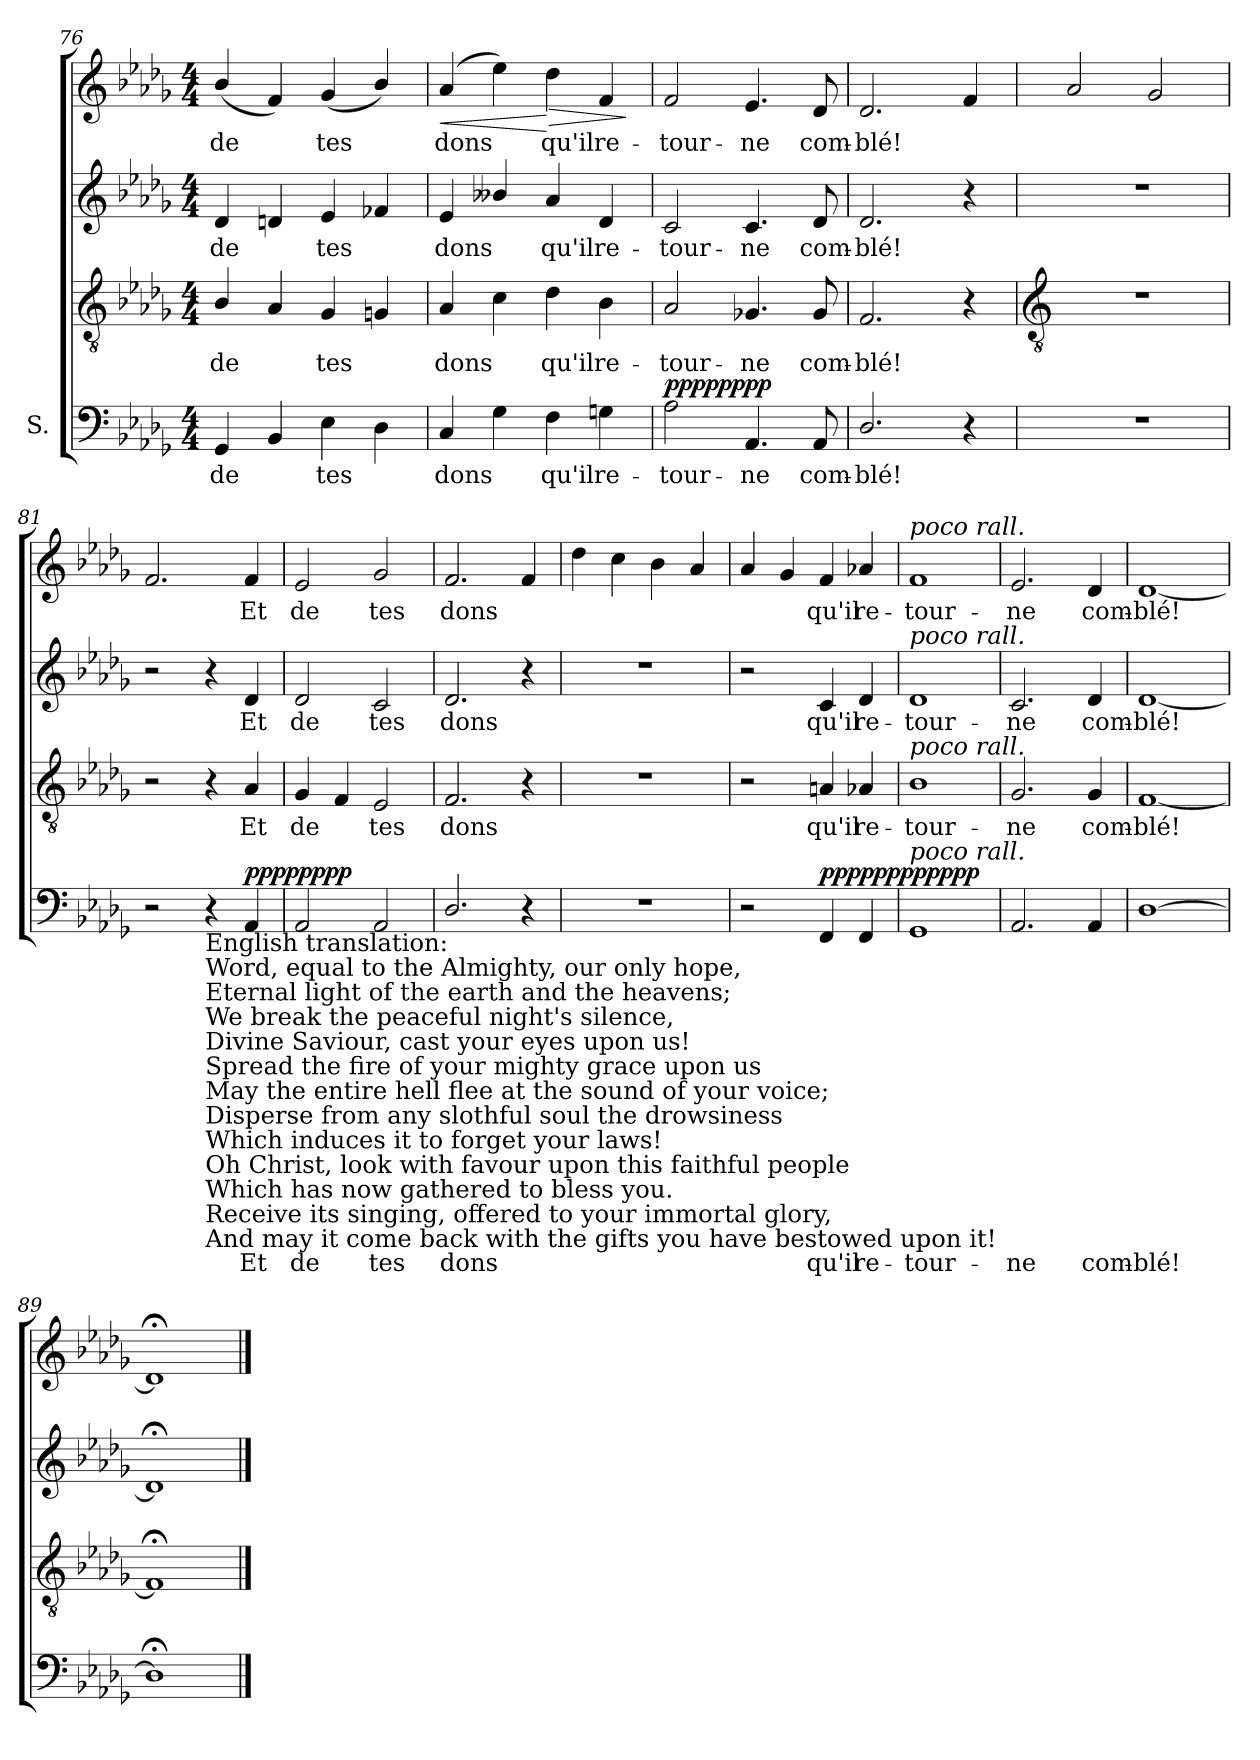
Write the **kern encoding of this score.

**kern	**text	**kern	**text	**kern	**text	**kern	**text	**dynam
*part1	*part1	*part1	*part1	*part1	*part1	*part1	*part1	*part1
*staff4	*staff4	*staff3	*staff3	*staff2	*staff2	*staff1	*staff1	*staff1/2/3/4
*I"S.	*	*	*	*	*	*	*	*
!!LO:LB:g=z
*clefF4	*	*clefGv2	*	*clefG2	*	*clefG2	*	*
*k[b-e-a-d-g-]	*	*k[b-e-a-d-g-]	*	*k[b-e-a-d-g-]	*	*k[b-e-a-d-g-]	*	*
*D-:	*	*D-:	*	*D-:	*	*D-:	*	*
*M4/4	*	*M4/4	*	*M4/4	*	*M4/4	*	*
=76	=76	=76	=76	=76	=76	=76	=76	=76
!	!LO:LY:b	!	!LO:LY:b	!	!LO:LY:b	!	!LO:LY:b	!
4GG-	de	4B-/	de	4d-	de	(<4b-/	de	.
4BB-	.	4A-	.	4dn	.	4f/)	.	.
!	!LO:LY:b	!	!LO:LY:b	!	!LO:LY:b	!	!LO:LY:b	!
4E-	tes	4G-	tes	4e-	tes	(<4g-/	tes	.
4D-	.	4Gn	.	4f-X	.	4b-/)	.	.
=77	=77	=77	=77	=77	=77	=77	=77	=77
!	!LO:LY:b	!	!LO:LY:b	!	!LO:LY:b	!	!LO:LY:b	!LO:HP:b
4C	-dons	4A-	-dons	4e-	-dons	(<4a-	dons	<
4G-	.	4c	.	4b--X/	.	4ee-)	.	.
!	!LO:LY:b	!	!LO:LY:b	!	!LO:LY:b	!	!LO:LY:b	!LO:HP:n=1:b
4F	qu'il	4d-	qu'il	4a-	qu'il	4dd-	qu'il	[ >
!	!LO:LY:b	!	!LO:LY:b	!	!LO:LY:b	!	!LO:LY:b	!
4Gn	re-	4B-	re-	4d-	re-	4f	re-	.
.	.	.	.	.	.	.	.	]
=78	=78	=78	=78	=78	=78	=78	=78	=78
!	!LO:LY:b	!	!LO:LY:b	!	!LO:LY:b	!	!LO:LY:b	!LO:DY:a=4
!	!	!	!	!	!	!	!	!LO:DY:n=1:a=3
!	!	!	!	!	!	!	!	!LO:DY:n=2:a=2
!	!	!	!	!	!	!	!	!LO:DY:n=3:a
2A-	-tour-	2A-	-tour-	2c	-tour-	2f	-tour-	pp pp pp pp
!	!LO:LY:b	!	!LO:LY:b	!	!LO:LY:b	!	!LO:LY:b	!
4.AA-	-ne	4.G-X	-ne	4.c	-ne	4.e-	-ne	.
!	!LO:LY:b	!	!LO:LY:b	!	!LO:LY:b	!	!LO:LY:b	!
8AA-	com-	8G-	com-	8d-	com-	8d-	com-	.
=79	=79	=79	=79	=79	=79	=79	=79	=79
!	!LO:LY:b	!	!LO:LY:b	!	!LO:LY:b	!	!LO:LY:b	!
2.D-/	blé!	2.F	blé!	2.d-	blé!	2.d-	-blé!	.
4r	.	4r	.	4r	.	4f	.	.
!!LO:LB:g=z
=80	=80	=80	=80	=80	=80	=80	=80	=80
*	*	*clefGv2	*	*	*	*	*	*
1r	.	1r	.	1r	.	2a-	.	.
.	.	.	.	.	.	2g-	.	.
=81	=81	=81	=81	=81	=81	=81	=81	=81
2r	.	2r	.	2r	.	2.f	.	.
!LO:TX:b:t=English translation&colon;	!	!	!	!	!	!	!	!
!LO:TX:b:t=Word, equal to the Almighty, our only hope,	!	!	!	!	!	!	!	!
!LO:TX:b:t=Eternal light of the earth and the heavens;	!	!	!	!	!	!	!	!
!LO:TX:b:t=We break the peaceful night's silence,	!	!	!	!	!	!	!	!
!LO:TX:b:t=Divine Saviour, cast your eyes upon us!	!	!	!	!	!	!	!	!
!LO:TX:b:t=Spread the fire of your mighty grace upon us	!	!	!	!	!	!	!	!
!LO:TX:b:t=May the entire hell flee at the sound of your voice;	!	!	!	!	!	!	!	!
!LO:TX:b:t=Disperse from any slothful soul the drowsiness	!	!	!	!	!	!	!	!
!LO:TX:b:t=Which induces it to forget your laws!	!	!	!	!	!	!	!	!
!LO:TX:b:t=Oh Christ, look with favour upon this faithful people	!	!	!	!	!	!	!	!
!LO:TX:b:t=Which has now gathered to bless you.	!	!	!	!	!	!	!	!
!LO:TX:b:t=Receive its singing, offered to your immortal glory,	!	!	!	!	!	!	!	!
!LO:TX:b:t=And may it come back with the gifts you have bestowed upon it!	!	!	!	!	!	!	!	!
4r	.	4r	.	4r	.	.	.	.
!	!LO:LY:b	!	!LO:LY:b	!	!LO:LY:b	!	!LO:LY:b	!LO:DY:a=4
!	!	!	!	!	!	!	!	!LO:DY:n=1:a=3
!	!	!	!	!	!	!	!	!LO:DY:n=2:a=2
!	!	!	!	!	!	!	!	!LO:DY:n=3:a
4AA-	Et	4A-	Et	4d-	Et	4f	Et	pp pp pp pp
=82	=82	=82	=82	=82	=82	=82	=82	=82
!	!LO:LY:b	!	!LO:LY:b	!	!LO:LY:b	!	!LO:LY:b	!
2AA-	de	4G-	de	2d-	de	2e-	de	.
.	.	4F	.	.	.	.	.	.
!	!LO:LY:b	!	!LO:LY:b	!	!LO:LY:b	!	!LO:LY:b	!
2AA-	tes	2E-	tes	2c	tes	2g-	tes	.
=83	=83	=83	=83	=83	=83	=83	=83	=83
!	!LO:LY:b	!	!LO:LY:b	!	!LO:LY:b	!	!LO:LY:b	!
2.D-/	dons	2.F	dons	2.d-	dons	2.f	dons	.
4r	.	4r	.	4r	.	4f	.	.
=84	=84	=84	=84	=84	=84	=84	=84	=84
1r	.	1r	.	1r	.	4dd-	.	.
.	.	.	.	.	.	4cc	.	.
.	.	.	.	.	.	4b-	.	.
.	.	.	.	.	.	4a-	.	.
=85	=85	=85	=85	=85	=85	=85	=85	=85
2r	.	2r	.	2r	.	4a-	.	.
.	.	.	.	.	.	4g-	.	.
!	!LO:LY:b	!	!LO:LY:b	!	!LO:LY:b	!	!LO:LY:b	!LO:DY:a=4
!	!	!	!	!	!	!	!	!LO:DY:n=1:a=3
!	!	!	!	!	!	!	!	!LO:DY:n=2:a=2
!	!	!	!	!	!	!	!	!LO:DY:n=3:a
4FF	-qu'il	4An	-qu'il	4c	-qu'il	4f	qu'il	ppp ppp ppp ppp
!	!LO:LY:b	!	!LO:LY:b	!	!LO:LY:b	!	!LO:LY:b	!
4FF	re-	4A-X	re-	4d-	re-	4a-X	re-	.
=86	=86	=86	=86	=86	=86	=86	=86	=86
!	!	!	!	!	!	!LO:TX:a:i:t=poco rall.	!	!
!	!	!	!	!LO:TX:a:i:t=poco rall.	!	!	!	!
!	!	!LO:TX:a:i:t=poco rall.	!	!	!	!	!	!
!LO:TX:a:i:t=poco rall.	!	!	!	!	!	!	!	!
!	!LO:LY:b	!	!LO:LY:b	!	!LO:LY:b	!	!LO:LY:b	!
1GG-	-tour-	1B-	-tour-	1d-	-tour-	1f	-tour-	.
=87	=87	=87	=87	=87	=87	=87	=87	=87
!	!LO:LY:b	!	!LO:LY:b	!	!LO:LY:b	!	!LO:LY:b	!
2.AA-	-ne	2.G-	-ne	2.c	-ne	2.e-	-ne	.
!	!LO:LY:b	!	!LO:LY:b	!	!LO:LY:b	!	!LO:LY:b	!
4AA-	com-	4G-	com-	4d-	com-	4d-	com-	.
=88	=88	=88	=88	=88	=88	=88	=88	=88
!	!LO:LY:b	!	!LO:LY:b	!	!LO:LY:b	!	!LO:LY:b	!
[1D-	blé!	[1F	blé!	[1d-	blé!	[1d-	-blé!	.
=89	=89	=89	=89	=89	=89	=89	=89	=89
1D-;<]	.	1F;<]	.	1d-;<]	.	1d-;<]	.	.
==	==	==	==	==	==	==	==	==
*-	*-	*-	*-	*-	*-	*-	*-	*-
